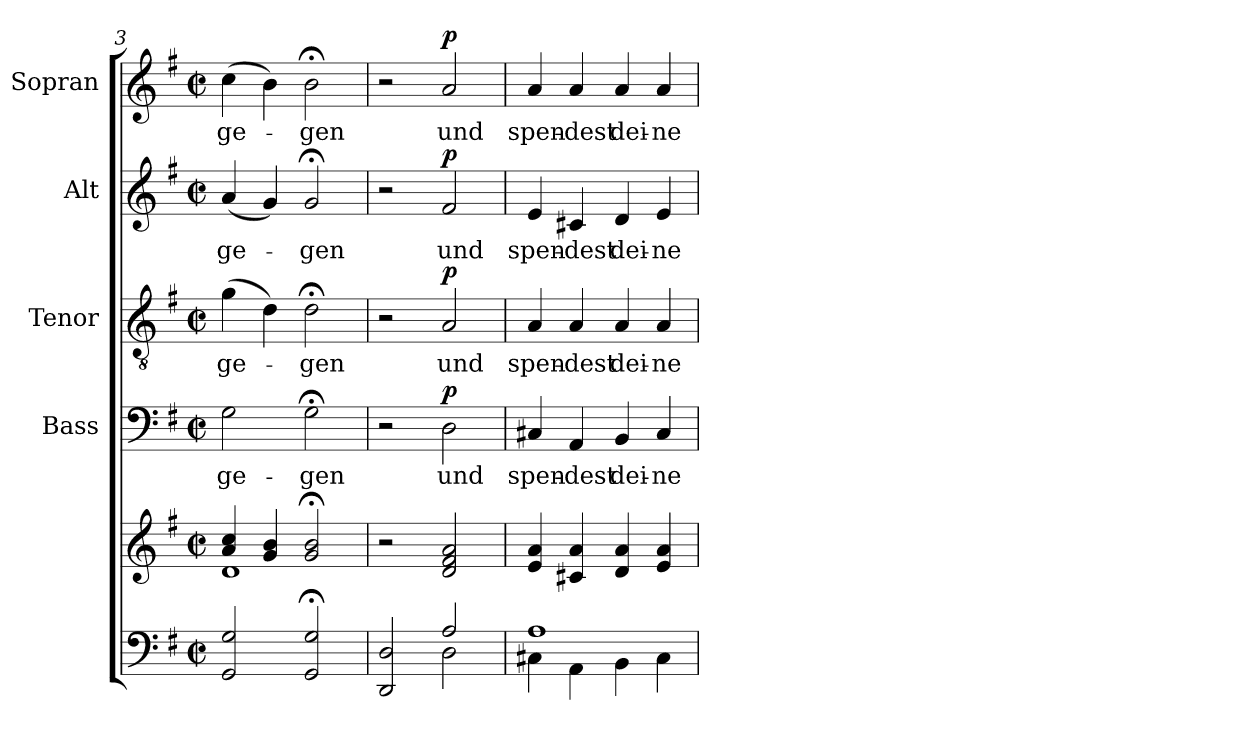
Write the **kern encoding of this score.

**kern	**kern	**kern	**text	**dynam	**kern	**text	**dynam	**kern	**text	**dynam	**kern	**text	**dynam
*part5	*part5	*part4	*part4	*part4	*part3	*part3	*part3	*part2	*part2	*part2	*part1	*part1	*part1
*staff6	*staff5	*staff4	*staff4	*staff4	*staff3	*staff3	*staff3	*staff2	*staff2	*staff2	*staff1	*staff1	*staff1
*	*	*I"Bass	*	*	*I"Tenor	*	*	*I"Alt	*	*	*I"Sopran	*	*
*	*	*I'B.	*	*	*I'T.	*	*	*I'A.	*	*	*I'S.	*	*
*clefF4	*clefG2	*clefF4	*	*	*clefGv2	*	*	*clefG2	*	*	*clefG2	*	*
*k[f#]	*k[f#]	*k[f#]	*	*	*k[f#]	*	*	*k[f#]	*	*	*k[f#]	*	*
*G:	*G:	*G:	*	*	*G:	*	*	*G:	*	*	*G:	*	*
*M2/2	*M2/2	*M2/2	*	*	*M2/2	*	*	*M2/2	*	*	*M2/2	*	*
*met(c|)	*met(c|)	*met(c|)	*	*	*met(c|)	*	*	*met(c|)	*	*	*met(c|)	*	*
=3	=3	=3	=3	=3	=3	=3	=3	=3	=3	=3	=3	=3	=3
*	*^	*	*	*	*	*	*	*	*	*	*	*	*
!	!	!	!	!LO:LY:b	!	!	!LO:LY:b	!	!	!LO:LY:b	!	!	!LO:LY:b	!
2GG/ 2G/	4a/ 4cc/	1d	2G\	-ge-	.	(>4g\	-ge-	.	(<4a/	-ge-	.	(>4cc\	-ge-	.
.	4g/ 4b/	.	.	.	.	4d\)	.	.	4g/)	.	.	4b\)	.	.
!	!	!	!	!LO:LY:b	!	!	!LO:LY:b	!	!	!LO:LY:b	!	!	!LO:LY:b	!
2GG/; 2G/;	2g/;< 2b/;<	.	2G;<\	-gen	.	2d;<\	-gen	.	2g;</	-gen	.	2b;<\	-gen	.
*	*v	*v	*	*	*	*	*	*	*	*	*	*	*	*
=4	=4	=4	=4	=4	=4	=4	=4	=4	=4	=4	=4	=4	=4
*^	*	*	*	*	*	*	*	*	*	*	*	*	*
2DD/ 2D/	2ryy	2r	2r	.	.	2r	.	.	2r	.	.	2r	.	.
!	!	!	!	!LO:LY:b	!LO:DY:a	!	!LO:LY:b	!LO:DY:a	!	!LO:LY:b	!LO:DY:a	!	!LO:LY:b	!LO:DY:a
2A/	2D\	2d/ 2f#/ 2a/	2D\	und	p	2A/	und	p	2f#/	und	p	2a/	und	p
=5	=5	=5	=5	=5	=5	=5	=5	=5	=5	=5	=5	=5	=5	=5
!	!	!	!	!LO:LY:b	!	!	!LO:LY:b	!	!	!LO:LY:b	!	!	!LO:LY:b	!
1A	4C#X\	4e/ 4a/	4C#X/	spen-	.	4A/	spen-	.	4e/	spen-	.	4a/	spen-	.
!	!	!	!	!LO:LY:b	!	!	!LO:LY:b	!	!	!LO:LY:b	!	!	!LO:LY:b	!
.	4AA\	4c#X/ 4a/	4AA/	-dest	.	4A/	-dest	.	4c#X/	-dest	.	4a/	-dest	.
!	!	!	!	!LO:LY:b	!	!	!LO:LY:b	!	!	!LO:LY:b	!	!	!LO:LY:b	!
.	4BB\	4d/ 4a/	4BB/	dei-	.	4A/	dei-	.	4d/	dei-	.	4a/	dei-	.
!	!	!	!	!LO:LY:b	!	!	!LO:LY:b	!	!	!LO:LY:b	!	!	!LO:LY:b	!
.	4C#\	4e/ 4a/	4C#/	-ne	.	4A/	-ne	.	4e/	-ne	.	4a/	-ne	.
*v	*v	*	*	*	*	*	*	*	*	*	*	*	*	*
=	=	=	=	=	=	=	=	=	=	=	=	=	=
*-	*-	*-	*-	*-	*-	*-	*-	*-	*-	*-	*-	*-	*-
